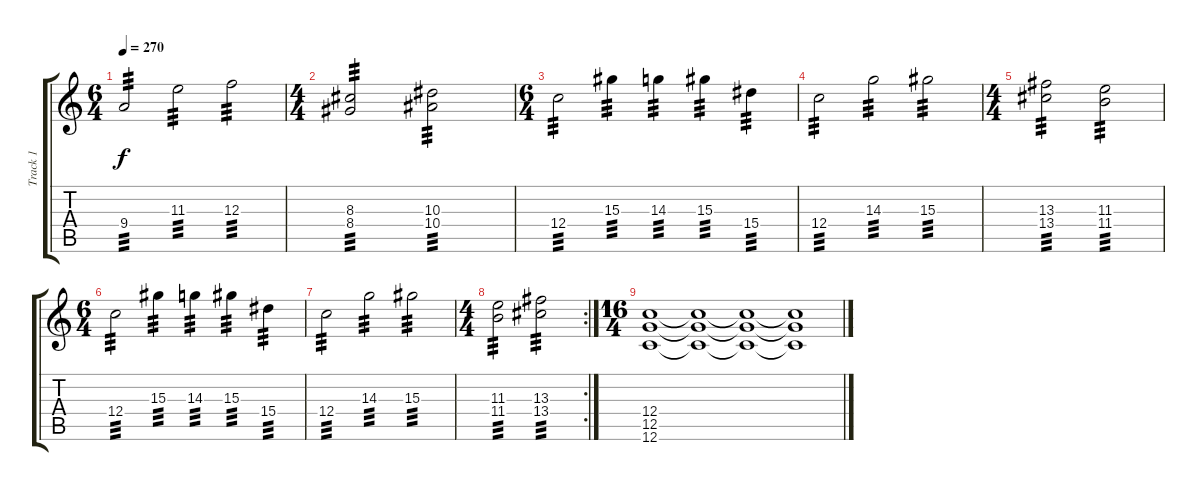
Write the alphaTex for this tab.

\track ("Track 1" "Track 1") {instrument distortionguitar}
\staff {score tabs}
\tuning (D4 A3 F3 C3 G2 C2) {hide}
\ts (6 4)
\tempo 270
\clef g2
\ks c
9.4.2{tp 3 dy f} 11.3.2{tp 3} 12.3.2{tp 3} |
\ts (4 4)
(8.3 8.4).2{tp 3} (10.3 10.4).2{tp 3} |
\ts (6 4)
12.4.2{tp 3} 15.3.4{tp 3} 14.3.4{tp 3} 15.3.4{tp 3} 15.4.4{tp 3} |
12.4.2{tp 3} 14.3.2{tp 3} 15.3.2{tp 3} |
\ts (4 4)
(13.3 13.4).2{tp 3} (11.3 11.4).2{tp 3} |
\ts (6 4)
12.4.2{tp 3} 15.3.4{tp 3} 14.3.4{tp 3} 15.3.4{tp 3} 15.4.4{tp 3} |
12.4.2{tp 3} 14.3.2{tp 3} 15.3.2{tp 3} |
\rc 2
\ts (4 4)
(11.3 11.4).2{tp 3} (13.3 13.4).2{tp 3} |
\ts (16 4)
(12.4 12.5 12.6).1{volume 0} (12.4{t} 12.5{t} 12.6{t}).1 (12.4{t} 12.5{t} 12.6{t}).1 (12.4{t} 12.5{t} 12.6{t}).1
